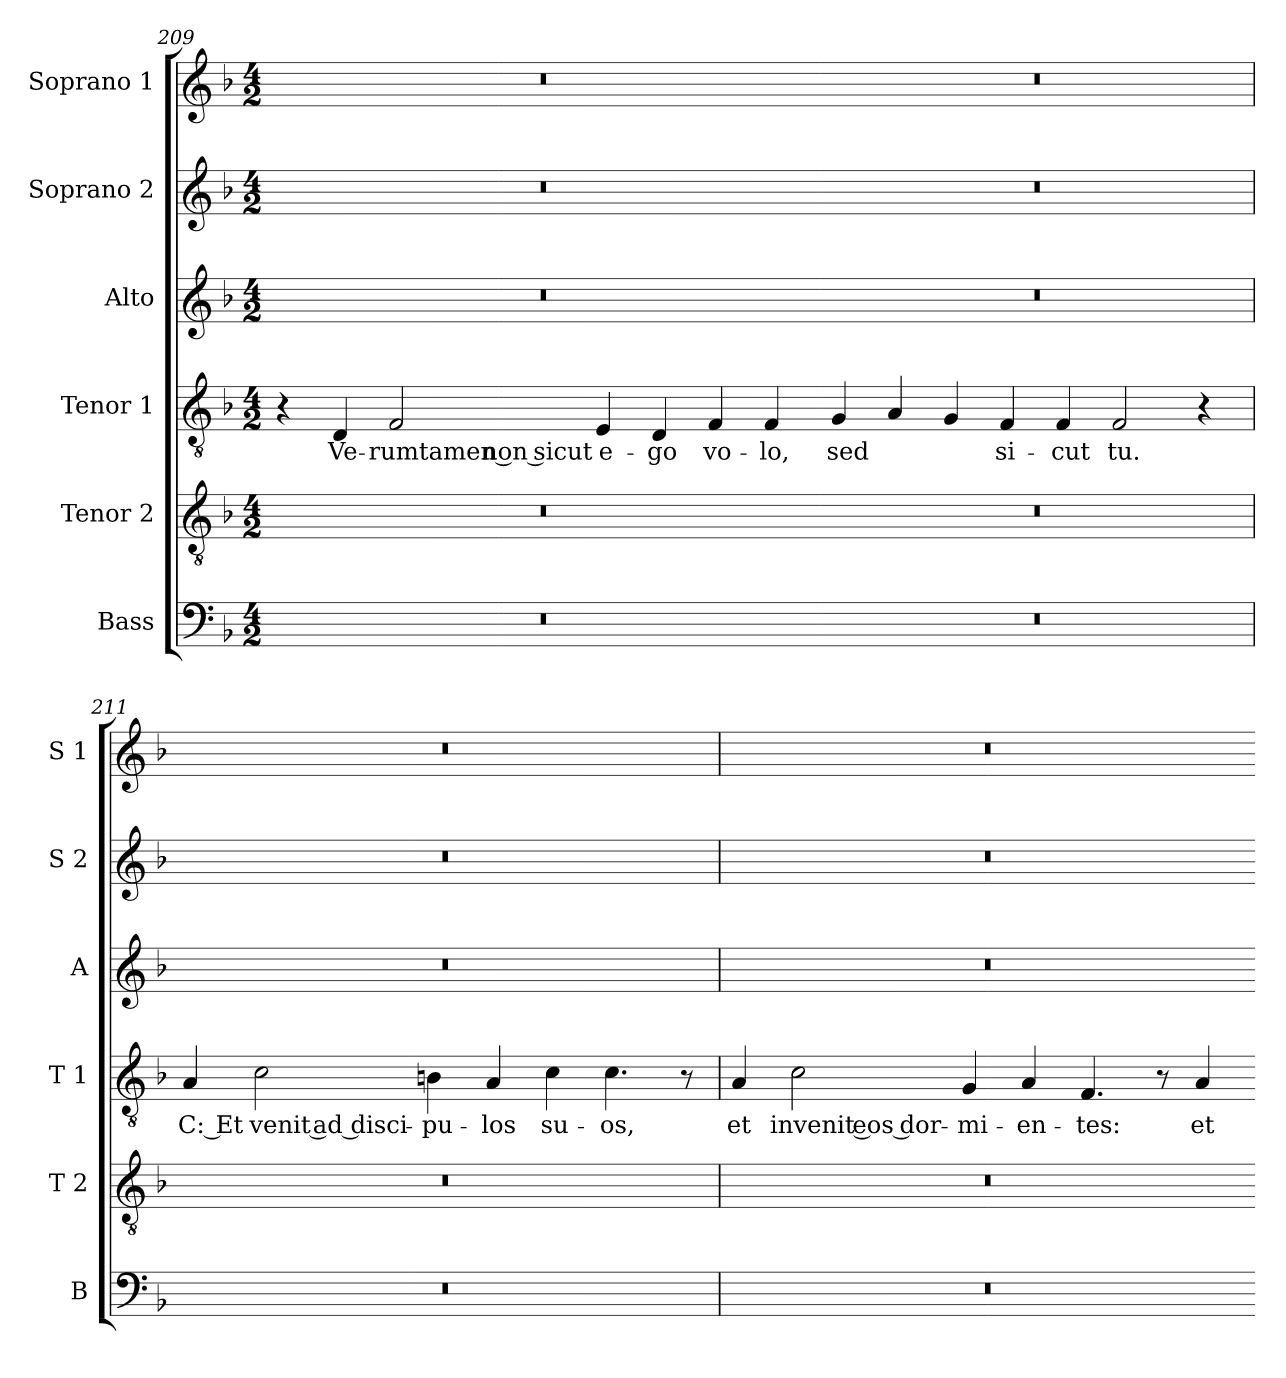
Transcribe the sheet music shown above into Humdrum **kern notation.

**kern	**kern	**kern	**text	**kern	**kern	**kern
*part6	*part5	*part4	*part4	*part3	*part2	*part1
*staff6	*staff5	*staff4	*staff4	*staff3	*staff2	*staff1
*I"Bass	*I"Tenor 2	*I"Tenor 1	*	*I"Alto	*I"Soprano 2	*I"Soprano 1
*I'B	*I'T 2	*I'T 1	*	*I'A	*I'S 2	*I'S 1
!!LO:LB:g=z
*clefF4	*clefGv2	*clefGv2	*	*clefG2	*clefG2	*clefG2
*k[b-]	*k[b-]	*k[b-]	*	*k[b-]	*k[b-]	*k[b-]
*F:	*F:	*F:	*	*F:	*F:	*F:
*M4/2	*M4/2	*M4/2	*	*M4/2	*M4/2	*M4/2
=209	=209	=209	=209	=209	=209	=209
0r	0r	4r	.	0r	0r	0r
!	!	!	!LO:LY:b	!	!	!
.	.	4D/	Ve-	.	.	.
!	!	!	!LO:LY:b	!	!	!
.	.	2F/	-rumtamen non sicut	.	.	.
!	!	!	!LO:LY:b	!	!	!
.	.	4E/	e-	.	.	.
!	!	!	!LO:LY:b	!	!	!
.	.	4D/	-go	.	.	.
!	!	!	!LO:LY:b	!	!	!
.	.	4F/	vo-	.	.	.
!	!	!	!LO:LY:b	!	!	!
.	.	4F/	-lo,	.	.	.
=210-	=210-	=210-	=210-	=210-	=210-	=210-
!	!	!	!LO:LY:b	!	!	!
0r	0r	4G/	sed	0r	0r	0r
.	.	4A/	.	.	.	.
.	.	4G/	.	.	.	.
!	!	!	!LO:LY:b	!	!	!
.	.	4F/	si-	.	.	.
!	!	!	!LO:LY:b	!	!	!
.	.	4F/	-cut	.	.	.
!	!	!	!LO:LY:b	!	!	!
.	.	2F/	tu.	.	.	.
.	.	4r	.	.	.	.
=211	=211	=211	=211	=211	=211	=211
!	!	!	!LO:LY:b	!	!	!
0r	0r	4A/	C: Et	0r	0r	0r
!	!	!	!LO:LY:b	!	!	!
.	.	2c\	venit ad disci-	.	.	.
!	!	!	!LO:LY:b	!	!	!
.	.	4Bn\	-pu-	.	.	.
!	!	!	!LO:LY:b	!	!	!
.	.	4A/	-los	.	.	.
!	!	!	!LO:LY:b	!	!	!
.	.	4c\	su-	.	.	.
!	!	!	!LO:LY:b	!	!	!
.	.	4.c\	-os,	.	.	.
.	.	8r	.	.	.	.
!!LO:LB:g=z
=212	=212	=212	=212	=212	=212	=212
!	!	!	!LO:LY:b	!	!	!
0r	0r	4A/	et	0r	0r	0r
!	!	!	!LO:LY:b	!	!	!
.	.	2c\	invenit eos dor-	.	.	.
!	!	!	!LO:LY:b	!	!	!
.	.	4G/	-mi-	.	.	.
!	!	!	!LO:LY:b	!	!	!
.	.	4A/	-en-	.	.	.
!	!	!	!LO:LY:b	!	!	!
.	.	4.F/	-tes:	.	.	.
.	.	8r	.	.	.	.
!	!	!	!LO:LY:b	!	!	!
.	.	4A/	et	.	.	.
=-	=-	=-	=-	=-	=-	=-
*-	*-	*-	*-	*-	*-	*-
